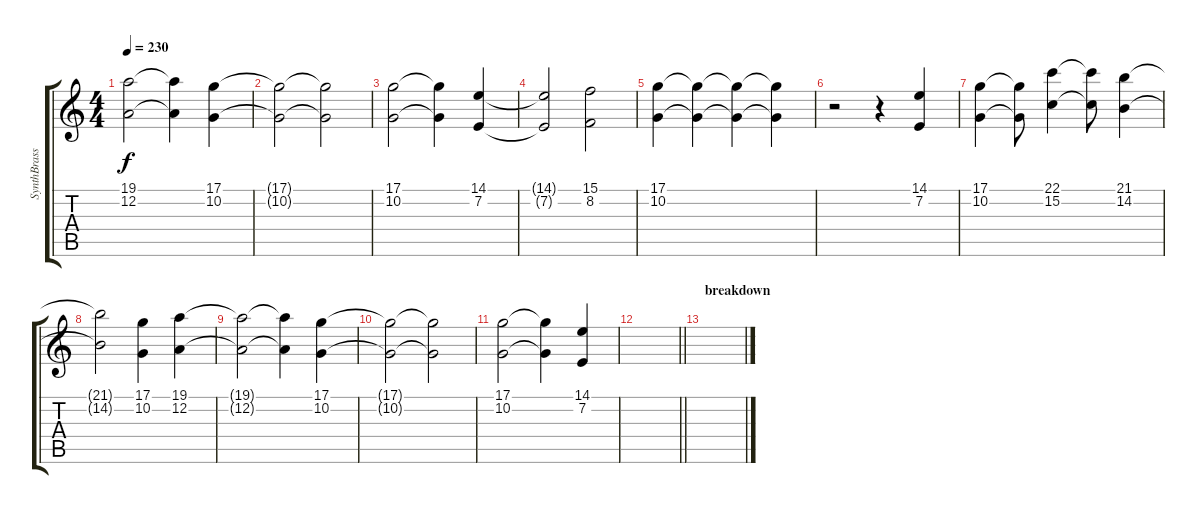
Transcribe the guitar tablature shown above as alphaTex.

\track ("SynthBrass" "SynthBrass") {instrument brasssection}
\staff {score tabs}
\tuning (D4 A3 F3 C3 G2 C2) {hide}
\ts (4 4)
\tempo 230
\clef g2
\ks c
(19.1{t} 12.2{t}).2{dy f} (19.1{t} 12.2{t}).4 (17.1 10.2).4 |
(17.1{t} 10.2{t}).2 (17.1{t} 10.2{t}).2 |
(17.1 10.2).2 (17.1{t} 10.2{t}).4 (14.1 7.2).4 |
(14.1{t} 7.2{t}).2 (15.1 8.2).2 |
(17.1 10.2).4 (17.1{t} 10.2{t}).4 (17.1{t} 10.2{t}).4 (17.1{t} 10.2{t}).4 |
r.2 r.4 (14.1 7.2).4 |
(17.1 10.2).4 (17.1{t} 10.2{t}).8 (22.1 15.2).4 (22.1{t} 15.2{t}).8 (21.1 14.2).4 |
(21.1{t} 14.2{t}).2 (17.1 10.2).4 (19.1 12.2).4 |
(19.1{t} 12.2{t}).2 (19.1{t} 12.2{t}).4 (17.1 10.2).4 |
(17.1{t} 10.2{t}).2 (17.1{t} 10.2{t}).2 |
(17.1 10.2).2 (17.1{t} 10.2{t}).4 (14.1 7.2).4 |
\barLineRight lightlight
|
\section ("" "breakdown")
